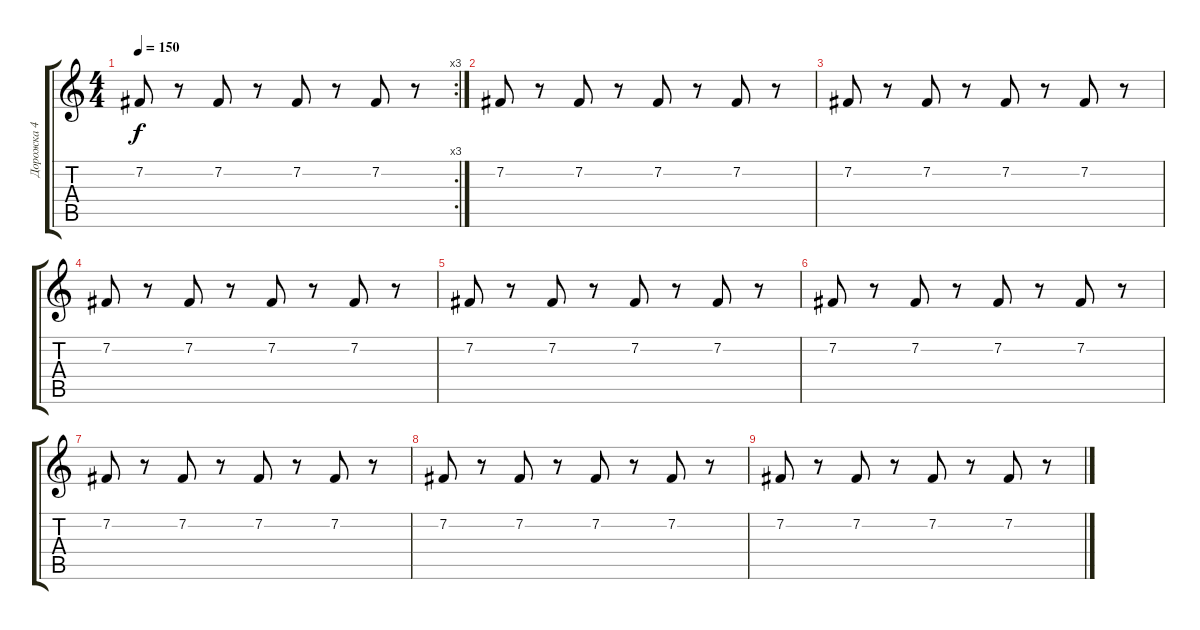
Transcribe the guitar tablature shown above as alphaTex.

\track ("Дорожка 4" "Дорожка 4") {instrument stringensemble1}
\staff {score tabs}
\tuning (E4 B3 G3 D3 A2 E2) {hide}
\rc 3
\ts (4 4)
\tempo 150
\clef g2
\ks c
7.2.8{dy f} r.8 7.2.8 r.8 7.2.8 r.8 7.2.8 r.8 |
7.2.8 r.8 7.2.8 r.8 7.2.8 r.8 7.2.8 r.8 |
7.2.8 r.8 7.2.8 r.8 7.2.8 r.8 7.2.8 r.8 |
7.2.8 r.8 7.2.8 r.8 7.2.8 r.8 7.2.8 r.8 |
7.2.8 r.8 7.2.8 r.8 7.2.8 r.8 7.2.8 r.8 |
7.2.8 r.8 7.2.8 r.8 7.2.8 r.8 7.2.8 r.8 |
7.2.8 r.8 7.2.8 r.8 7.2.8 r.8 7.2.8 r.8 |
7.2.8 r.8 7.2.8 r.8 7.2.8 r.8 7.2.8 r.8 |
7.2.8 r.8 7.2.8 r.8 7.2.8 r.8 7.2.8 r.8
